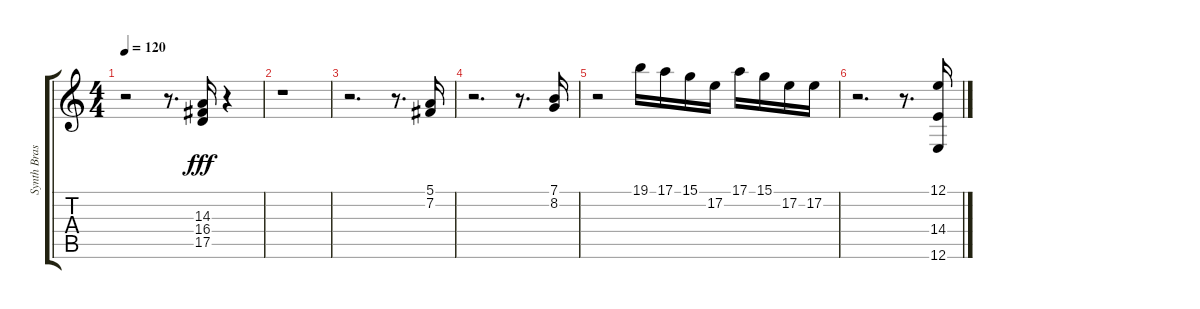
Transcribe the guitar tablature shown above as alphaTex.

\track ("Synth Brass 1" "Synth Bras") {instrument synthbrass1}
\staff {score tabs}
\tuning (E4 B3 G3 D3 A2 E2) {hide}
\ts (4 4)
\tempo 120
\clef g2
\ks c
r.2{dy fff} r.8{d} (14.3 16.4 17.5).16 r.4 |
r.1 |
r.2{d} r.8{d} (5.1 7.2).16 |
r.2{d} r.8{d} (7.1 8.2).16 |
r.2 19.1.16 17.1.16 15.1.16 17.2.16 17.1.16 15.1.16 17.2.16 17.2.16 |
r.2{d} r.8{d} (12.1 14.4 12.6).16
